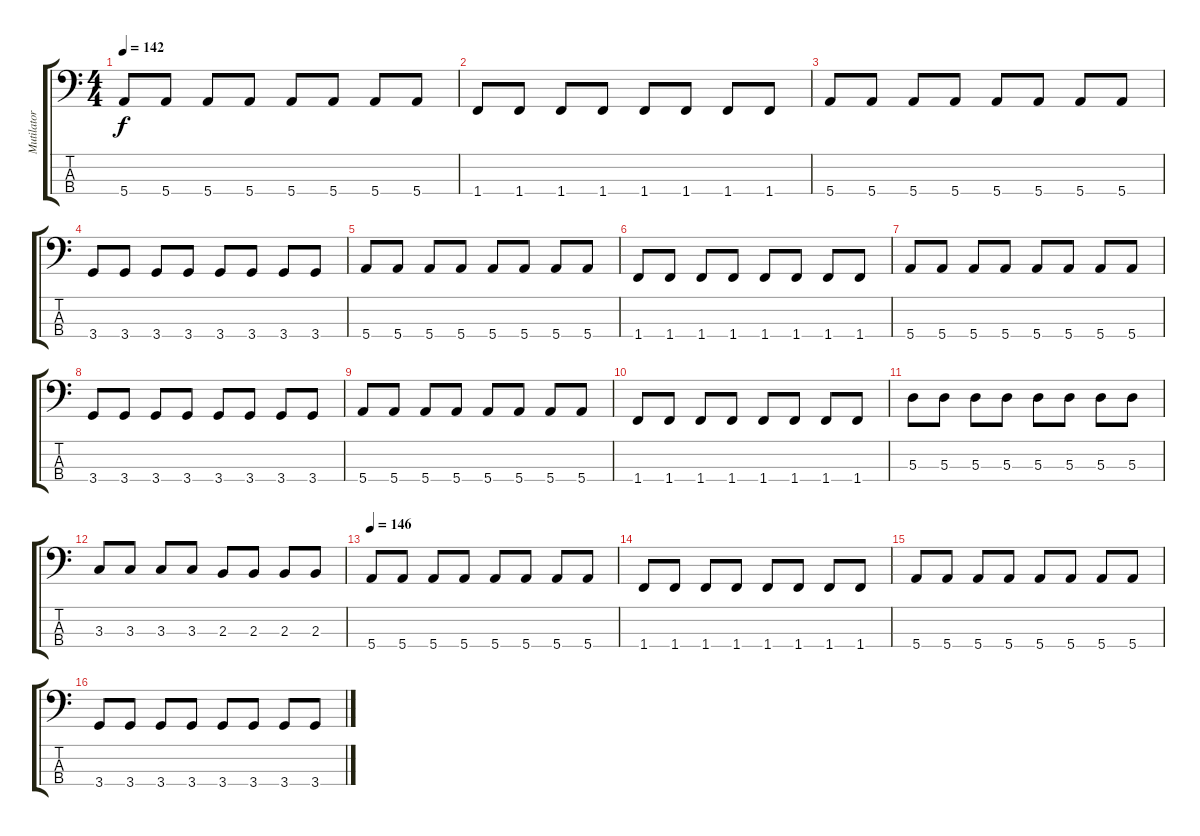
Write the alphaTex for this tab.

\track ("Mutilator" "Mutilator") {instrument electricbassfinger}
\staff {score tabs}
\tuning (G2 D2 A1 E1) {hide}
\ts (4 4)
\tempo 142
\clef f4
\ks c
5.4.8{dy f} 5.4.8 5.4.8 5.4.8 5.4.8 5.4.8 5.4.8 5.4.8 |
1.4.8 1.4.8 1.4.8 1.4.8 1.4.8 1.4.8 1.4.8 1.4.8 |
5.4.8 5.4.8 5.4.8 5.4.8 5.4.8 5.4.8 5.4.8 5.4.8 |
3.4.8 3.4.8 3.4.8 3.4.8 3.4.8 3.4.8 3.4.8 3.4.8 |
5.4.8 5.4.8 5.4.8 5.4.8 5.4.8 5.4.8 5.4.8 5.4.8 |
1.4.8 1.4.8 1.4.8 1.4.8 1.4.8 1.4.8 1.4.8 1.4.8 |
5.4.8 5.4.8 5.4.8 5.4.8 5.4.8 5.4.8 5.4.8 5.4.8 |
3.4.8 3.4.8 3.4.8 3.4.8 3.4.8 3.4.8 3.4.8 3.4.8 |
5.4.8 5.4.8 5.4.8 5.4.8 5.4.8 5.4.8 5.4.8 5.4.8 |
1.4.8 1.4.8 1.4.8 1.4.8 1.4.8 1.4.8 1.4.8 1.4.8 |
5.3.8 5.3.8 5.3.8 5.3.8 5.3.8 5.3.8 5.3.8 5.3.8 |
3.3.8 3.3.8 3.3.8 3.3.8 2.3.8 2.3.8 2.3.8 2.3.8 |
\tempo 146
5.4.8 5.4.8 5.4.8 5.4.8 5.4.8 5.4.8 5.4.8 5.4.8 |
1.4.8 1.4.8 1.4.8 1.4.8 1.4.8 1.4.8 1.4.8 1.4.8 |
5.4.8 5.4.8 5.4.8 5.4.8 5.4.8 5.4.8 5.4.8 5.4.8 |
3.4.8 3.4.8 3.4.8 3.4.8 3.4.8 3.4.8 3.4.8 3.4.8
